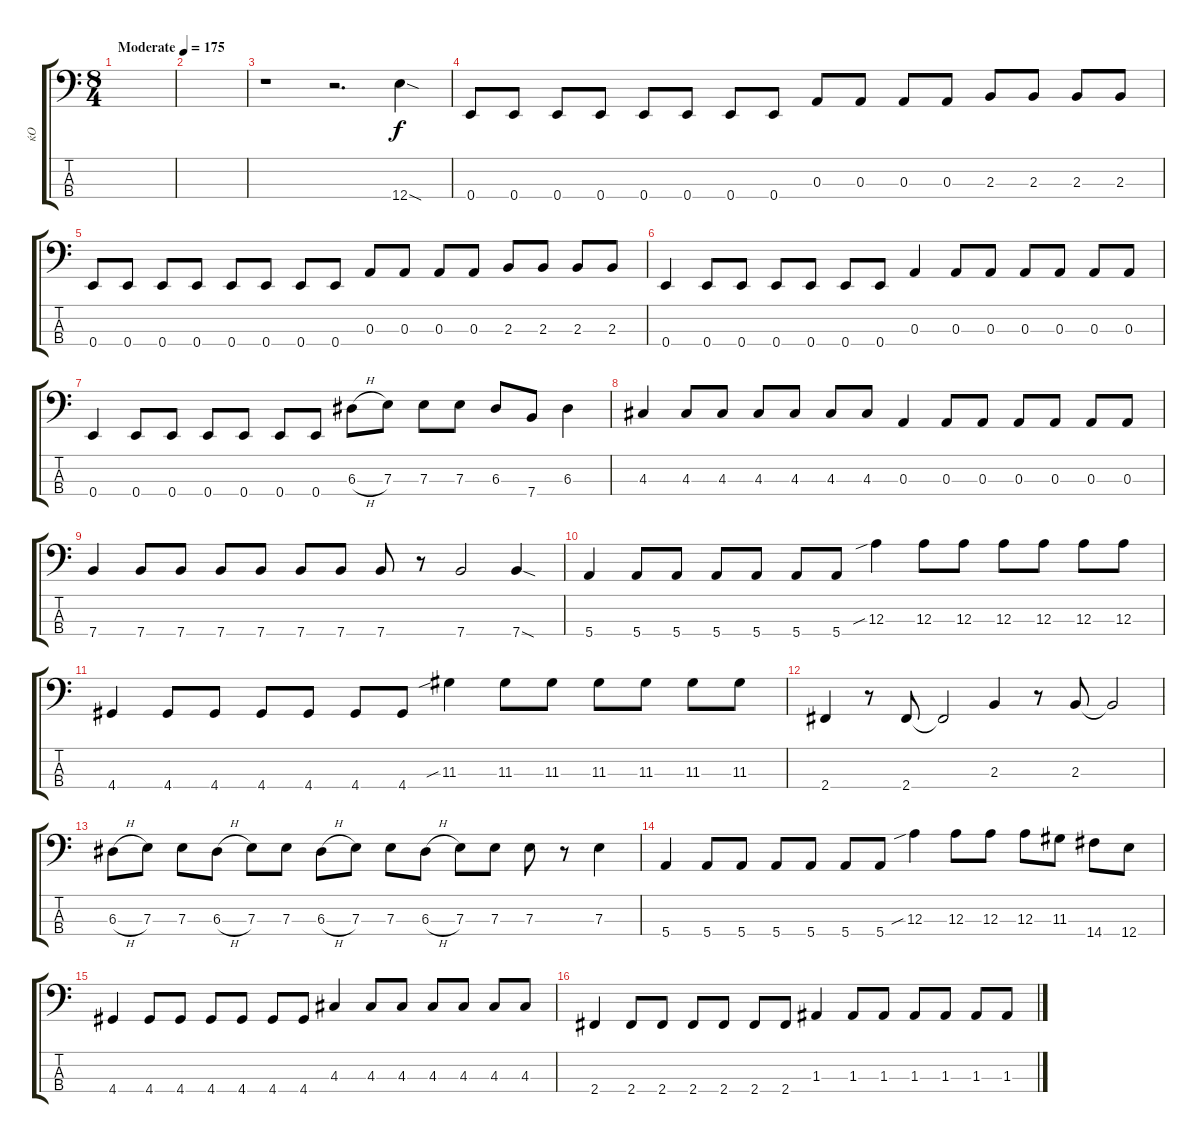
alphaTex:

\track ("ќО" "ќО") {instrument electricbassfinger}
\staff {score tabs}
\tuning (G2 D2 A1 E1) {hide}
\ts (8 4)
\tempo (175 "Moderate")
\clef f4
\ks c
|
|
r.1 r.2{d} 12.4{sod}.4 |
0.4.8 0.4.8 0.4.8 0.4.8 0.4.8 0.4.8 0.4.8 0.4.8 0.3.8 0.3.8 0.3.8 0.3.8 2.3.8 2.3.8 2.3.8 2.3.8 |
0.4.8 0.4.8 0.4.8 0.4.8 0.4.8 0.4.8 0.4.8 0.4.8 0.3.8 0.3.8 0.3.8 0.3.8 2.3.8 2.3.8 2.3.8 2.3.8 |
0.4.4 0.4.8 0.4.8 0.4.8 0.4.8 0.4.8 0.4.8 0.3.4 0.3.8 0.3.8 0.3.8 0.3.8 0.3.8 0.3.8 |
0.4.4 0.4.8 0.4.8 0.4.8 0.4.8 0.4.8 0.4.8 6.3{h}.8 7.3.8 7.3.8 7.3.8 6.3.8 7.4.8 6.3.4 |
4.3.4 4.3.8 4.3.8 4.3.8 4.3.8 4.3.8 4.3.8 0.3.4 0.3.8 0.3.8 0.3.8 0.3.8 0.3.8 0.3.8 |
7.4.4 7.4.8 7.4.8 7.4.8 7.4.8 7.4.8 7.4.8 7.4.8 r.8 7.4.2 7.4{sod}.4 |
5.4.4 5.4.8 5.4.8 5.4.8 5.4.8 5.4.8 5.4.8 12.3{sib}.4 12.3.8 12.3.8 12.3.8 12.3.8 12.3.8 12.3.8 |
4.4.4 4.4.8 4.4.8 4.4.8 4.4.8 4.4.8 4.4.8 11.3{sib}.4 11.3.8 11.3.8 11.3.8 11.3.8 11.3.8 11.3.8 |
2.4.4 r.8 2.4.8 2.4{t}.2 2.3.4 r.8 2.3.8 2.3{t}.2 |
6.3{h}.8 7.3.8 7.3.8 6.3{h}.8 7.3.8 7.3.8 6.3{h}.8 7.3.8 7.3.8 6.3{h}.8 7.3.8 7.3.8 7.3.8 r.8 7.3.4 |
5.4.4 5.4.8 5.4.8 5.4.8 5.4.8 5.4.8 5.4.8 12.3{sib}.4 12.3.8 12.3.8 12.3.8 11.3.8 14.4.8 12.4.8 |
4.4.4 4.4.8 4.4.8 4.4.8 4.4.8 4.4.8 4.4.8 4.3.4 4.3.8 4.3.8 4.3.8 4.3.8 4.3.8 4.3.8 |
2.4.4 2.4.8 2.4.8 2.4.8 2.4.8 2.4.8 2.4.8 1.3.4 1.3.8 1.3.8 1.3.8 1.3.8 1.3.8 1.3.8
